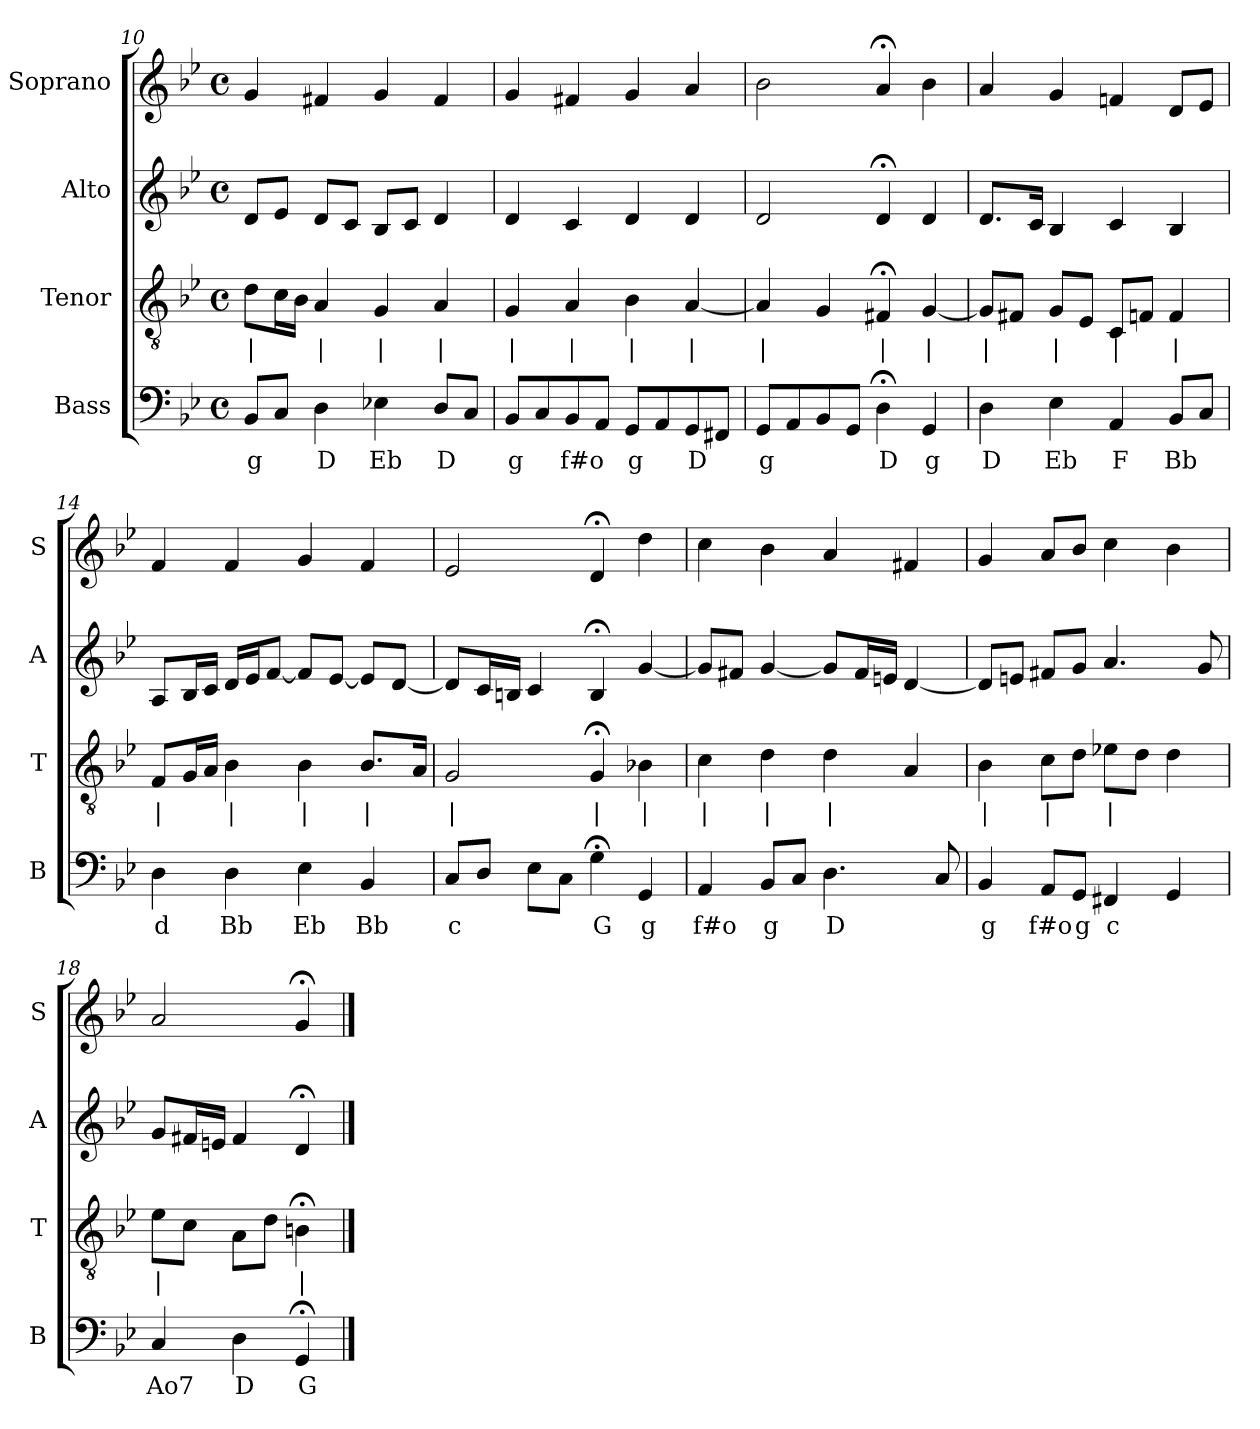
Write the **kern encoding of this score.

**kern	**text	**kern	**text	**kern	**kern
*part4	*part4	*part3	*part3	*part2	*part1
*staff4	*staff4	*staff3	*staff3	*staff2	*staff1
*I"Bass	*	*I"Tenor	*	*I"Alto	*I"Soprano
*I'B	*	*I'T	*	*I'A	*I'S
*clefF4	*	*clefGv2	*	*clefG2	*clefG2
*k[b-e-]	*	*k[b-e-]	*	*k[b-e-]	*k[b-e-]
*g:	*	*g:	*	*g:	*g:
*M4/4	*	*M4/4	*	*M4/4	*M4/4
*met(c)	*	*met(c)	*	*met(c)	*met(c)
=10	=10	=10	=10	=10	=10
8BB-L	g	8dL	|	8dL	4g
8CJ	.	16cL	.	8e-J	.
.	.	16B-JJ	.	.	.
4D	D	4A	|	8dL	4f#X
.	.	.	.	8cJ	.
4E-X	Eb	4G	|	8B-L	4g
.	.	.	.	8cJ	.
8DL	D	4A	|	4d	4f#
8CJ	.	.	.	.	.
=11	=11	=11	=11	=11	=11
8BB-L	g	4G	|	4d	4g
8C	.	.	.	.	.
8BB-	f#o	4A	|	4c	4f#X
8AAJ	.	.	.	.	.
8GGL	g	4B-	|	4d	4g
8AA	.	.	.	.	.
8GG	D	[4A	|	4d	4a
8FF#XJ	.	.	.	.	.
=12	=12	=12	=12	=12	=12
8GGL	g	4A]	|	2d	2b-
8AA	.	.	.	.	.
8BB-	.	4G	.	.	.
8GGJ	.	.	.	.	.
4D;<	D	4F#X;<	|	4d;<	4a;<
4GG	g	[4G	|	4d	4b-
=13	=13	=13	=13	=13	=13
4D	D	8GL]	|	8.dL	4a
.	.	8F#XJ	.	.	.
.	.	.	.	16cJk	.
4E-	Eb	8GL	|	4B-	4g
.	.	8E-J	.	.	.
4AA	F	8CL	|	4c	4fn
.	.	8FnJ	.	.	.
8BB-L	Bb	4F	|	4B-	8dL
8CJ	.	.	.	.	8e-J
=14	=14	=14	=14	=14	=14
4D	d	8FL	|	8AL	4f
.	.	16GL	.	16B-L	.
.	.	16AJJ	.	16cJJ	.
4D	Bb	4B-	|	16dLL	4f
.	.	.	.	16e-J	.
.	.	.	.	[8fJ	.
4E-	Eb	4B-	|	8fL]	4g
.	.	.	.	[8e-J	.
4BB-	Bb	8.B-L	|	8e-L]	4f
.	.	.	.	[8dJ	.
.	.	16AJk	.	.	.
=15	=15	=15	=15	=15	=15
8CL	c	2G	|	8dL]	2e-
8DJ	.	.	.	16cL	.
.	.	.	.	16BnJJ	.
8E-L	.	.	.	4c	.
8CJ	.	.	.	.	.
4G;<	G	4G;<	|	4B;<	4d;<
4GG	g	4B-X	|	[4g	4dd
=16	=16	=16	=16	=16	=16
4AA	f#o	4c	|	8gL]	4cc
.	.	.	.	8f#XJ	.
8BB-L	g	4d	|	[4g	4b-
8CJ	.	.	.	.	.
4.D	D	4d	|	8gL]	4a
.	.	.	.	16f#L	.
.	.	.	.	16enJJ	.
.	.	4A	.	[4d	4f#X
8C	.	.	.	.	.
=17	=17	=17	=17	=17	=17
4BB-	g	4B-	|	8dL]	4g
.	.	.	.	8enJ	.
8AAL	f#o	8cL	|	8f#XL	8aL
8GGJ	g	8dJ	.	8gJ	8b-J
4FF#X	c	8e-XL	|	4.a	4cc
.	.	8dJ	.	.	.
4GG	.	4d	.	.	4b-
.	.	.	.	8g	.
=18	=18	=18	=18	=18	=18
4C	Ao7	8e-L	|	8gL	2a
.	.	8cJ	.	16f#XL	.
.	.	.	.	16enJJ	.
4D	D	8AL	.	4f#	.
.	.	8dJ	.	.	.
4GG;<	G	4Bn;<	|	4d;<	4g;<
==	==	==	==	==	==
*-	*-	*-	*-	*-	*-
